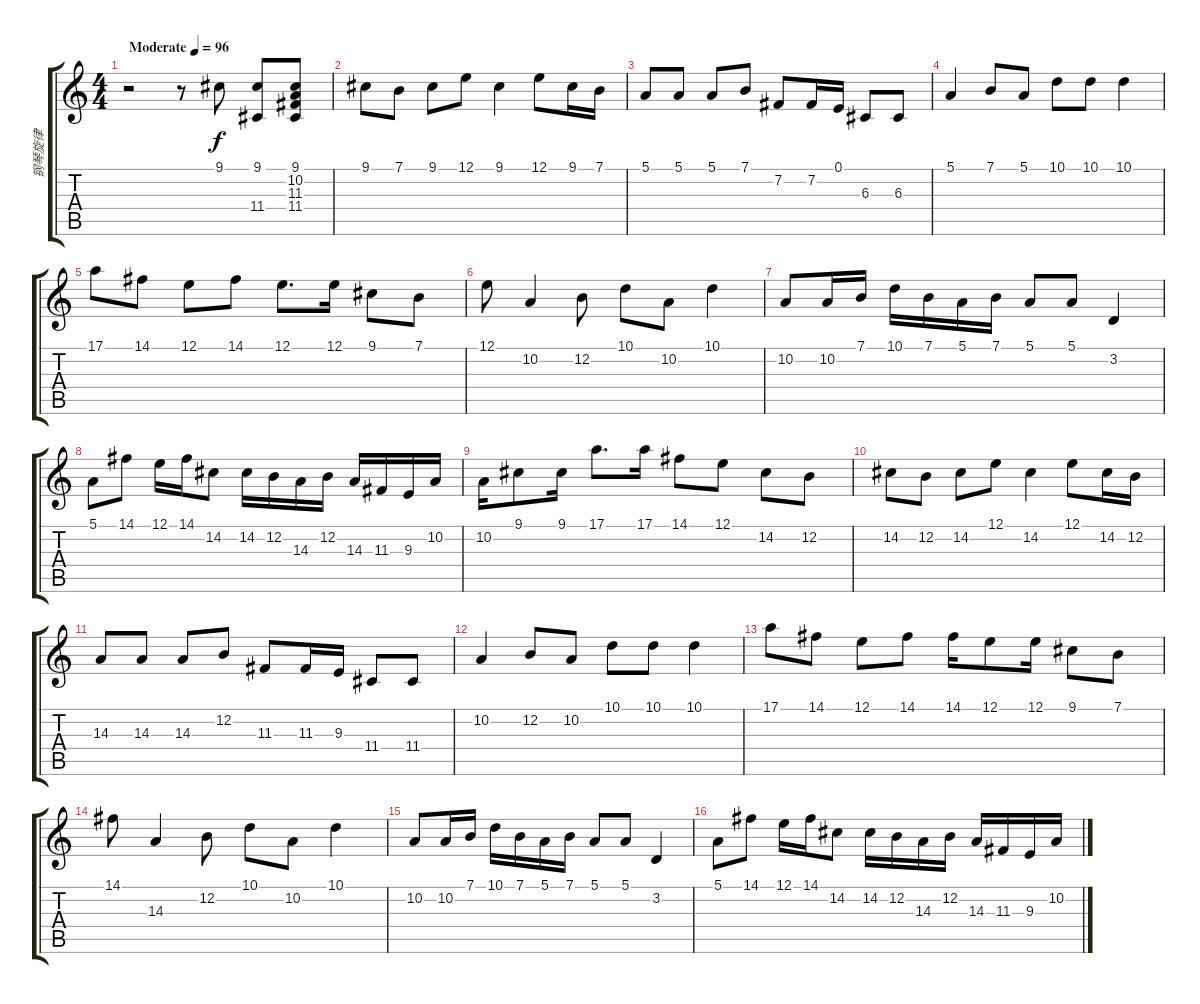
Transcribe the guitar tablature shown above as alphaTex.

\track ("钢琴旋律" "钢琴旋律") {instrument electricpiano2}
\staff {score tabs}
\tuning (E4 B3 G3 D3 A2 E2) {hide}
\ts (4 4)
\tempo (96 "Moderate")
\clef g2
\ks c
r.2{dy f instrument electricpiano2} r.8 9.1.8 (9.1 11.4).8 (9.1 10.2 11.3 11.4).8 |
9.1.8 7.1.8 9.1.8 12.1.8 9.1.4 12.1.8 9.1.16 7.1.16 |
5.1.8 5.1.8 5.1.8 7.1.8 7.2.8 7.2.16 0.1.16 6.3.8 6.3.8 |
5.1.4 7.1.8 5.1.8 10.1.8 10.1.8 10.1.4 |
17.1.8 14.1.8 12.1.8 14.1.8 12.1.8{d} 12.1.16 9.1.8 7.1.8 |
12.1.8 10.2.4 12.2.8 10.1.8 10.2.8 10.1.4 |
10.2.8 10.2.16 7.1.16 10.1.16 7.1.16 5.1.16 7.1.16 5.1.8 5.1.8 3.2.4 |
5.1.8 14.1.8 12.1.16 14.1.16 14.2.8 14.2.16 12.2.16 14.3.16 12.2.16 14.3.16 11.3.16 9.3.16 10.2.16 |
10.2.16 9.1.8 9.1.16 17.1.8{d} 17.1.16 14.1.8 12.1.8 14.2.8 12.2.8 |
14.2.8 12.2.8 14.2.8 12.1.8 14.2.4 12.1.8 14.2.16 12.2.16 |
14.3.8 14.3.8 14.3.8 12.2.8 11.3.8 11.3.16 9.3.16 11.4.8 11.4.8 |
10.2.4 12.2.8 10.2.8 10.1.8 10.1.8 10.1.4 |
17.1.8 14.1.8 12.1.8 14.1.8 14.1.16 12.1.8 12.1.16 9.1.8 7.1.8 |
14.1.8 14.3.4 12.2.8 10.1.8 10.2.8 10.1.4 |
10.2.8 10.2.16 7.1.16 10.1.16 7.1.16 5.1.16 7.1.16 5.1.8 5.1.8 3.2.4 |
5.1.8 14.1.8 12.1.16 14.1.16 14.2.8 14.2.16 12.2.16 14.3.16 12.2.16 14.3.16 11.3.16 9.3.16 10.2.16
